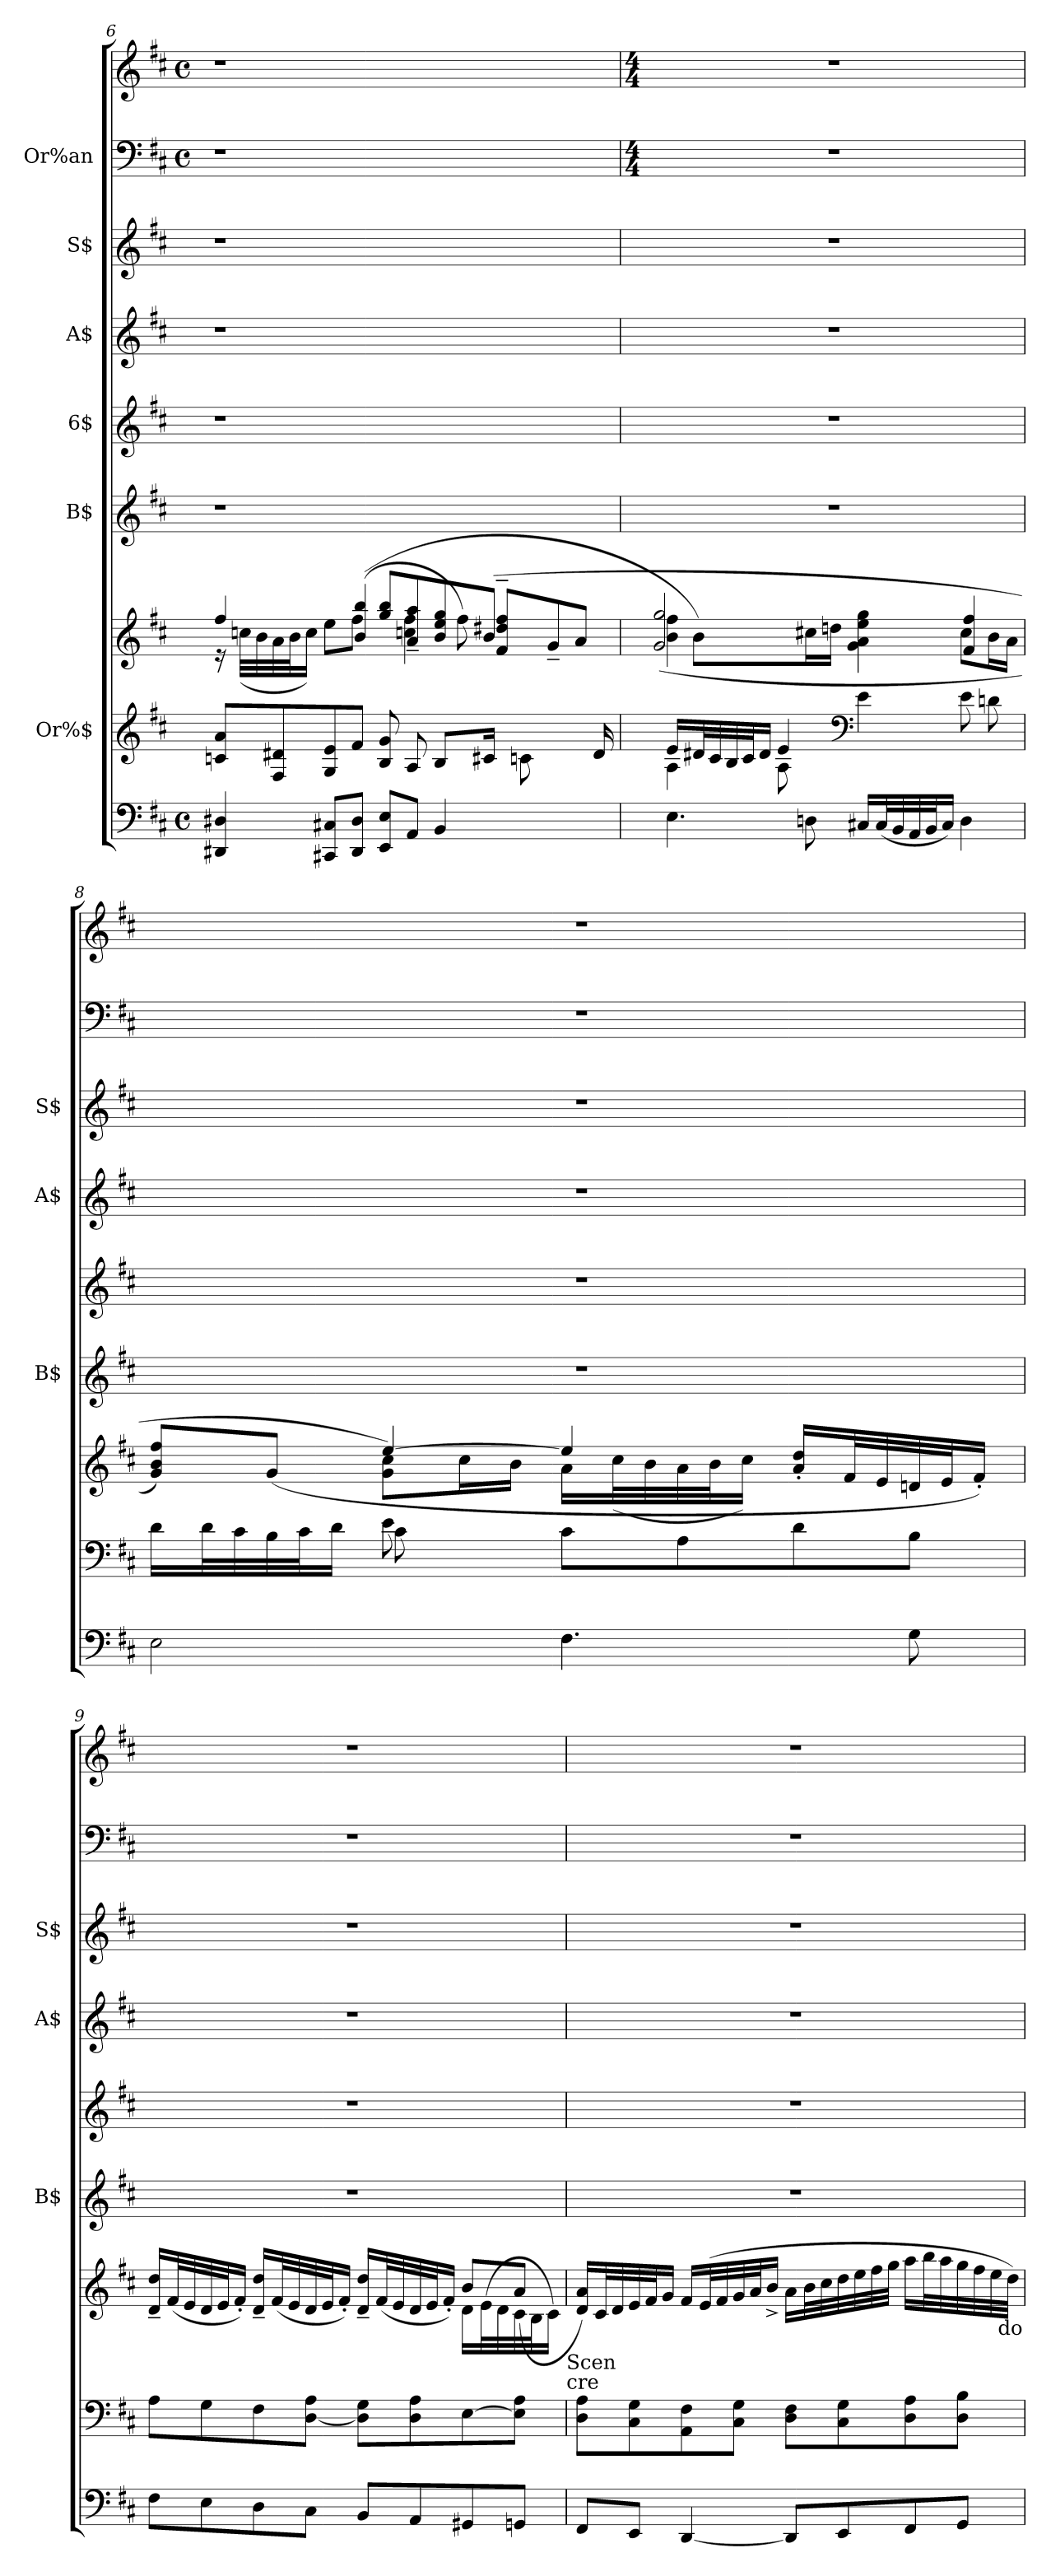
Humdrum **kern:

**kern	**kern	**kern	**kern	**kern	**kern	**kern	**kern	**kern
*part7	*part6	*part6	*part5	*part4	*part3	*part2	*part1	*part1
*staff9	*staff8	*staff7	*staff6	*staff5	*staff4	*staff3	*staff2	*staff1
*	*I"Or%$	*	*I"B$	*I"6$	*I"A$	*I"S$	*I"Or%an	*
*	*	*	*I'B$	*	*I'A$	*I'S$	*	*
*clefF4	*clefG2	*clefG2	*clefG2	*clefG2	*clefG2	*clefG2	*clefF4	*clefG2
*k[f#c#]	*k[f#c#]	*k[f#c#]	*k[f#c#]	*k[f#c#]	*k[f#c#]	*k[f#c#]	*k[f#c#]	*k[f#c#]
*D:	*D:	*D:	*D:	*D:	*D:	*D:	*D:	*D:
*M4/4	*	*	*	*	*	*	*M4/4	*M4/4
*met(c)	*	*	*	*	*	*	*met(c)	*met(c)
=6	=6	=6	=6	=6	=6	=6	=6	=6
*	*^	*^	*	*	*	*	*	*
*	*	*	*	*^	*	*	*	*	*	*
*	*	*	*	*	*^	*	*	*	*	*	*
4DD#X/ 4D#X/	8cn/ 8a/L	2ryy	4ff#/	16re	4.ryy	2ryy	1r	1r	1r	1r	1r	1r
.	.	.	.	(>32ccn\LLL	.	.	.	.	.	.	.	.
.	.	.	.	32b\	.	.	.	.	.	.	.	.
.	8F#/ 8d#X/	.	.	32a\	.	.	.	.	.	.	.	.
.	.	.	.	32b\J	.	.	.	.	.	.	.	.
.	.	.	.	16cc\JJ)	.	.	.	.	.	.	.	.
8CC#X/ 8C#X/L	8G/ 8e/	.	1ryy	8ee\L	.	.	.	.	.	.	.	.
8DD#/ 8D#/J	8f#/J	.	.	(<8ff#\J	(<(<4b/ 4bb/	.	.	.	.	.	.	.
8EE/ 8E/L	8ryy	8B/ 8g/	.	(8gg/ 8bb/L	.	8ryy	.	.	.	.	.	.
8AA/J	8A/	4.ryy	.	8a/~> 8aa/~>	8ryy	4ccn\ 4ff#\	.	.	.	.	.	.
4BB/	8B/L	.	.	8b/ 8ee/ 8gg/	8ff#\)	.	.	.	.	.	.	.
.	16c#X/Jk	.	.	(8b/J	8f#/~> 8dd#X/~> 8ff#/~>L	2ryy	.	.	.	.	.	.
.	4.ryy	.	.	.	.	.	.	.	.	.	.	.
4.ryy	.	8cn\	.	4.ryy	8ryy	.	4.ryy	4.ryy	4.ryy	4.ryy	4.ryy	4.ryy
.	.	4ryy	.	.	8g~</	.	.	.	.	.	.	.
.	.	.	8ryy	.	8a/J	.	.	.	.	.	.	.
.	16d#/	.	.	.	.	.	.	.	.	.	.	.
!!LO:LB:g=z
=7	=7	=7	=7	=7	=7	=7	=7	=7	=7	=7	=7	=7
*	*	*	*	*	*	*	*	*	*	*	*M4/4	*M4/4
4.E\	16e/LL	4A\	4b\ 4ff#\	(>2g/ 2gg/	16ryy	2.ryy	1r	1r	1r	1r	1r	1r
.	32d#X/L	.	.	.	8b\L)	.	.	.	.	.	.	.
.	32c#/	.	.	.	.	.	.	.	.	.	.	.
.	32B/	.	.	.	.	.	.	.	.	.	.	.
.	32c#/J	.	.	.	.	.	.	.	.	.	.	.
.	16d#/JJ)	.	.	.	8.ryy	.	.	.	.	.	.	.
.	4e/	8A\	2.ryy	.	.	.	.	.	.	.	.	.
8Dn\	.	4.ryy	.	.	16cc#X\L	.	.	.	.	.	.	.
.	.	.	.	.	16ddn\JJ	.	.	.	.	.	.	.
*	*clefF4	*	*	*	*	*	*	*	*	*	*	*
16C#X/LL	4e\	.	.	2ryy	4g\ 4a\ 4ee\ 4gg\	.	.	.	.	.	.	.
(<32C#/L	.	.	.	.	.	.	.	.	.	.	.	.
32BB/	.	.	.	.	.	.	.	.	.	.	.	.
32AA/	.	.	.	.	.	.	.	.	.	.	.	.
32BB/J	.	.	.	.	.	.	.	.	.	.	.	.
16C#/JJ)	.	.	.	.	.	.	.	.	.	.	.	.
4D\	4ryy	8e\	.	.	8cc#\L	(4f#/ 4ff#/	.	.	.	.	.	.
.	.	8dn\	.	.	16b\L	.	.	.	.	.	.	.
.	.	.	.	.	16a\JJ	.	.	.	.	.	.	.
*	*	*	*	*v	*v	*v	*	*	*	*	*	*
=8	=8	=8	=8	=8	=8	=8	=8	=8	=8	=8
2E\	16d\LL	4ryy	8g/ 8b/ 8ff#/L)	4ryy	1r	1r	1r	1r	1r	1r
.	32d\L	.	.	.	.	.	.	.	.	.
.	32c#\	.	.	.	.	.	.	.	.	.
.	32B\	.	(<8g/J	.	.	.	.	.	.	.
.	32c#\J	.	.	.	.	.	.	.	.	.
.	16d\JJ	.	.	.	.	.	.	.	.	.
.	8e\	8c#\	[>4ee/	8g\ 8cc#\L)	.	.	.	.	.	.
.	2ryy	8ryy	.	16cc#\L	.	.	.	.	.	.
.	.	.	.	16b\JJ	.	.	.	.	.	.
4.F#\	.	8c#\L	4ee/]	16a\LL	.	.	.	.	.	.
.	.	.	.	(<32cc#\L	.	.	.	.	.	.
.	.	.	.	32b\	.	.	.	.	.	.
.	.	8A\	.	32a\	.	.	.	.	.	.
.	.	.	.	32b\J	.	.	.	.	.	.
.	.	.	.	16cc#\JJ)	.	.	.	.	.	.
.	.	8d\	16a/'> 16dd/'>LL	4ryy	.	.	.	.	.	.
.	.	.	32f#/L	.	.	.	.	.	.	.
.	.	.	32e/	.	.	.	.	.	.	.
8G\	8ryy	8B\J	32dn/	.	.	.	.	.	.	.
.	.	.	32e/J	.	.	.	.	.	.	.
.	.	.	16f#'>/JJ)	.	.	.	.	.	.	.
*	*v	*v	*	*	*	*	*	*	*	*
!!LO:PB:g=z
=9	=9	=9	=9	=9	=9	=9	=9	=9	=9
8F#\L	8A\L	16d/~> 16dd/~>LL	2.ryy	1r	1r	1r	1r	1r	1r
.	.	(<32f#/L	.	.	.	.	.	.	.
.	.	32e/	.	.	.	.	.	.	.
8E\	8G\	32d/	.	.	.	.	.	.	.
.	.	32e/J	.	.	.	.	.	.	.
.	.	16f#'>/JJ)	.	.	.	.	.	.	.
8D\	8F#\	16d/~> 16dd/~>LL	.	.	.	.	.	.	.
.	.	(<32f#/L	.	.	.	.	.	.	.
.	.	32e/	.	.	.	.	.	.	.
8C#\J	[<8D\ 8A\J	32d/	.	.	.	.	.	.	.
.	.	32e/J	.	.	.	.	.	.	.
.	.	16f#'>/JJ)	.	.	.	.	.	.	.
8BB/L	8D\] 8G\L	16d/~> 16dd/~>LL	.	.	.	.	.	.	.
.	.	(<32f#/L	.	.	.	.	.	.	.
.	.	32e/	.	.	.	.	.	.	.
8AA/	8D\ 8A\	32d/	.	.	.	.	.	.	.
.	.	32e/J	.	.	.	.	.	.	.
.	.	16f#'>/JJ)	.	.	.	.	.	.	.
8GG#X/	[<8E\	16d\LL	8b/L	.	.	.	.	.	.
.	.	(<32e\L	.	.	.	.	.	.	.
.	.	32d\	.	.	.	.	.	.	.
8GGn/J	8E\] 8A\J	32c#\	(8a/J	.	.	.	.	.	.
.	.	32B\J	.	.	.	.	.	.	.
.	.	16c#\JJ)	.	.	.	.	.	.	.
*	*	*v	*v	*	*	*	*	*	*
!	!	!LO:TX:b:t=Scen	!	!	!	!	!	!
!	!	!LO:TX:b:t=cre	!	!	!	!	!	!
=10	=10	=10	=10	=10	=10	=10	=10	=10
8FF#/L	8D\ 8A\L	16d/ 16a/LL)	1r	1r	1r	1r	1r	1r
.	.	32c#/L	.	.	.	.	.	.
.	.	32d/	.	.	.	.	.	.
8EE/J	8C#\ 8G\	32e/	.	.	.	.	.	.
.	.	32f#/J	.	.	.	.	.	.
.	.	16g/JJ	.	.	.	.	.	.
[<4DD/	8AA\ 8F#\	16f#/LL	.	.	.	.	.	.
.	.	(>32e/L	.	.	.	.	.	.
.	.	32f#/	.	.	.	.	.	.
.	8C#\ 8G\J	32g/	.	.	.	.	.	.
.	.	32a/J	.	.	.	.	.	.
.	.	16b^</JJ	.	.	.	.	.	.
8DD/L]	8D\ 8F#\L	16a\LL	.	.	.	.	.	.
.	.	32b\L	.	.	.	.	.	.
.	.	32cc#\	.	.	.	.	.	.
8EE/	8C#\ 8G\	32dd\	.	.	.	.	.	.
.	.	32ee\	.	.	.	.	.	.
.	.	32ff#\	.	.	.	.	.	.
.	.	32gg\JJJ	.	.	.	.	.	.
8FF#/	8D\ 8A\	16aa\LL	.	.	.	.	.	.
.	.	32bb\L	.	.	.	.	.	.
.	.	32aa\	.	.	.	.	.	.
8GG/J	8D\ 8B\J	32gg\	.	.	.	.	.	.
.	.	32ff#\	.	.	.	.	.	.
.	.	32ee\	.	.	.	.	.	.
.	.	32dd\JJJ)	.	.	.	.	.	.
!	!	!LO:TX:b:t=do	!	!	!	!	!	!
=	=	=	=	=	=	=	=	=
*-	*-	*-	*-	*-	*-	*-	*-	*-
